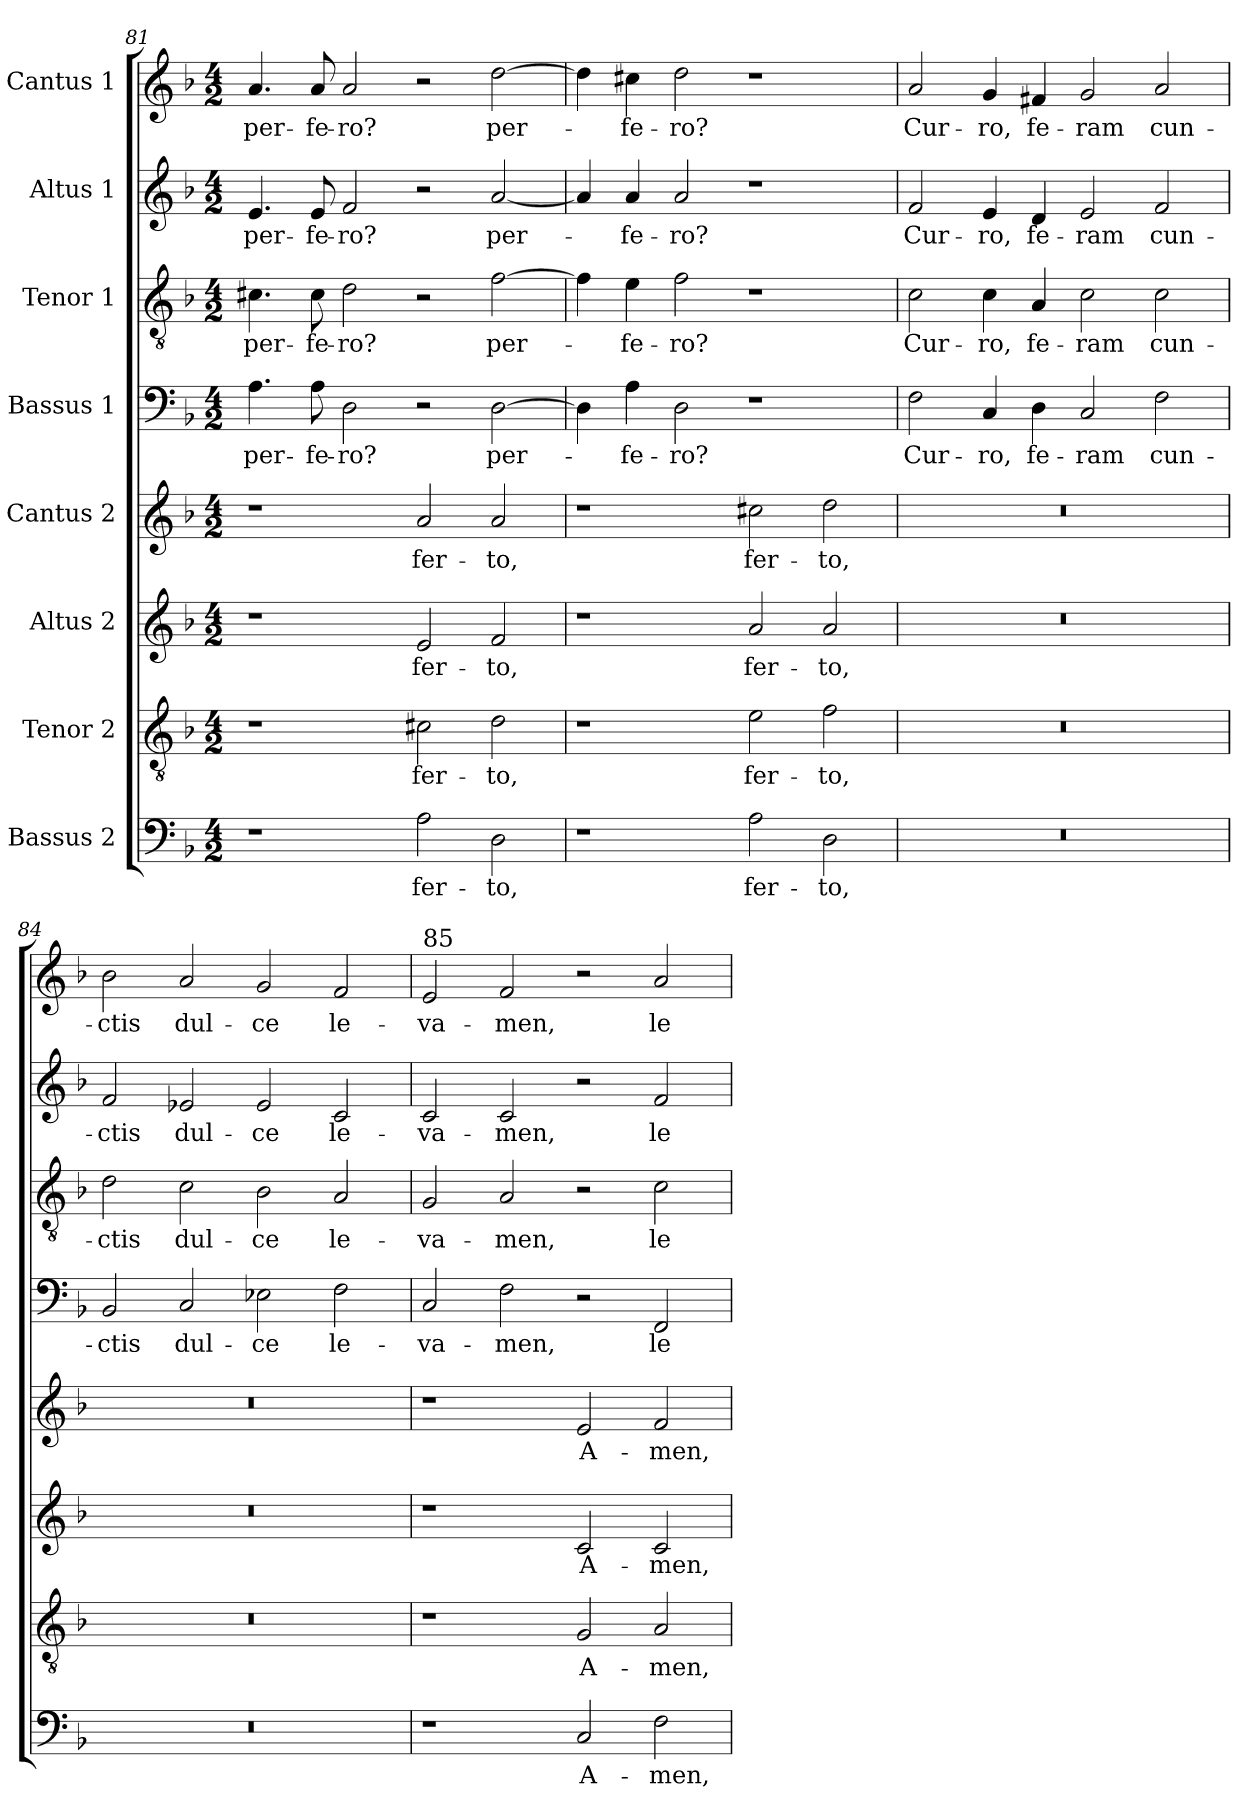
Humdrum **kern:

**kern	**text	**kern	**text	**kern	**text	**kern	**text	**kern	**text	**kern	**text	**kern	**text	**kern	**text
*part8	*part8	*part7	*part7	*part6	*part6	*part5	*part5	*part4	*part4	*part3	*part3	*part2	*part2	*part1	*part1
*staff8	*staff8	*staff7	*staff7	*staff6	*staff6	*staff5	*staff5	*staff4	*staff4	*staff3	*staff3	*staff2	*staff2	*staff1	*staff1
*I"Bassus 2	*	*I"Tenor 2	*	*I"Altus 2	*	*I"Cantus 2	*	*I"Bassus 1	*	*I"Tenor 1	*	*I"Altus 1	*	*I"Cantus 1	*
*clefF4	*	*clefGv2	*	*clefG2	*	*clefG2	*	*clefF4	*	*clefGv2	*	*clefG2	*	*clefG2	*
*k[b-]	*	*k[b-]	*	*k[b-]	*	*k[b-]	*	*k[b-]	*	*k[b-]	*	*k[b-]	*	*k[b-]	*
*M4/2	*	*M4/2	*	*M4/2	*	*M4/2	*	*M4/2	*	*M4/2	*	*M4/2	*	*M4/2	*
=81	=81	=81	=81	=81	=81	=81	=81	=81	=81	=81	=81	=81	=81	=81	=81
!	!	!	!	!	!	!	!	!	!LO:LY:b	!	!LO:LY:b	!	!LO:LY:b	!	!LO:LY:b
1r	.	1r	.	1r	.	1r	.	4.A\	per-	4.c#X\	per-	4.e/	per-	4.a/	per-
!	!	!	!	!	!	!	!	!	!LO:LY:b	!	!LO:LY:b	!	!LO:LY:b	!	!LO:LY:b
.	.	.	.	.	.	.	.	8A\	fe-	8c#\	fe-	8e/	fe-	8a/	fe-
!	!	!	!	!	!	!	!	!	!LO:LY:b	!	!LO:LY:b	!	!LO:LY:b	!	!LO:LY:b
.	.	.	.	.	.	.	.	2D\	ro?	2d\	ro?	2f/	ro?	2a/	ro?
!	!LO:LY:b	!	!LO:LY:b	!	!LO:LY:b	!	!LO:LY:b	!	!	!	!	!	!	!	!
2A\	fer-	2c#X\	fer-	2e/	fer-	2a/	fer-	2r	.	2r	.	2r	.	2r	.
!	!LO:LY:b	!	!LO:LY:b	!	!LO:LY:b	!	!LO:LY:b	!	!LO:LY:b	!	!LO:LY:b	!	!LO:LY:b	!	!LO:LY:b
2D\	to,	2d\	to,	2f/	to,	2a/	to,	[2D\	per-	[2f\	per-	[2a/	per-	[2dd\	per-
=82	=82	=82	=82	=82	=82	=82	=82	=82	=82	=82	=82	=82	=82	=82	=82
1r	.	1r	.	1r	.	1r	.	4D\]	.	4f\]	.	4a/]	.	4dd\]	.
!	!	!	!	!	!	!	!	!	!LO:LY:b	!	!LO:LY:b	!	!LO:LY:b	!	!LO:LY:b
.	.	.	.	.	.	.	.	4A\	fe-	4e\	fe-	4a/	fe-	4cc#X\	fe-
!	!	!	!	!	!	!	!	!	!LO:LY:b	!	!LO:LY:b	!	!LO:LY:b	!	!LO:LY:b
.	.	.	.	.	.	.	.	2D\	ro?	2f\	ro?	2a/	ro?	2dd\	ro?
!	!LO:LY:b	!	!LO:LY:b	!	!LO:LY:b	!	!LO:LY:b	!	!	!	!	!	!	!	!
2A\	fer-	2e\	fer-	2a/	fer-	2cc#X\	fer-	1r	.	1r	.	1r	.	1r	.
!	!LO:LY:b	!	!LO:LY:b	!	!LO:LY:b	!	!LO:LY:b	!	!	!	!	!	!	!	!
2D\	to,	2f\	to,	2a/	to,	2dd\	to,	.	.	.	.	.	.	.	.
=83	=83	=83	=83	=83	=83	=83	=83	=83	=83	=83	=83	=83	=83	=83	=83
!	!	!	!	!	!	!	!	!	!LO:LY:b	!	!LO:LY:b	!	!LO:LY:b	!	!LO:LY:b
0r	.	0r	.	0r	.	0r	.	2F\	Cur-	2c\	Cur-	2f/	Cur-	2a/	Cur-
!	!	!	!	!	!	!	!	!	!LO:LY:b	!	!LO:LY:b	!	!LO:LY:b	!	!LO:LY:b
.	.	.	.	.	.	.	.	4C/	ro,	4c\	ro,	4e/	ro,	4g/	ro,
!	!	!	!	!	!	!	!	!	!LO:LY:b	!	!LO:LY:b	!	!LO:LY:b	!	!LO:LY:b
.	.	.	.	.	.	.	.	4D\	fe-	4A/	fe-	4d/	fe-	4f#X/	fe-
!	!	!	!	!	!	!	!	!	!LO:LY:b	!	!LO:LY:b	!	!LO:LY:b	!	!LO:LY:b
.	.	.	.	.	.	.	.	2C/	ram	2c\	ram	2e/	ram	2g/	ram
!	!	!	!	!	!	!	!	!	!LO:LY:b	!	!LO:LY:b	!	!LO:LY:b	!	!LO:LY:b
.	.	.	.	.	.	.	.	2F\	cun-	2c\	cun-	2f/	cun-	2a/	cun-
!!LO:LB:g=z
=84	=84	=84	=84	=84	=84	=84	=84	=84	=84	=84	=84	=84	=84	=84	=84
!	!	!	!	!	!	!	!	!	!LO:LY:b	!	!LO:LY:b	!	!LO:LY:b	!	!LO:LY:b
0r	.	0r	.	0r	.	0r	.	2BB-/	ctis	2d\	ctis	2f/	ctis	2b-\	ctis
!	!	!	!	!	!	!	!	!	!LO:LY:b	!	!LO:LY:b	!	!LO:LY:b	!	!LO:LY:b
.	.	.	.	.	.	.	.	2C/	dul-	2c\	dul-	2e-X/	dul-	2a/	dul-
!	!	!	!	!	!	!	!	!	!LO:LY:b	!	!LO:LY:b	!	!LO:LY:b	!	!LO:LY:b
.	.	.	.	.	.	.	.	2E-X\	ce	2B-\	ce	2e-/	ce	2g/	ce
!	!	!	!	!	!	!	!	!	!LO:LY:b	!	!LO:LY:b	!	!LO:LY:b	!	!LO:LY:b
.	.	.	.	.	.	.	.	2F\	le-	2A/	le-	2c/	le-	2f/	le-
=85	=85	=85	=85	=85	=85	=85	=85	=85	=85	=85	=85	=85	=85	=85	=85
!	!	!	!	!	!	!	!	!	!	!	!	!	!	!LO:TX:a:t=85	!
!	!	!	!	!	!	!	!	!	!LO:LY:b	!	!LO:LY:b	!	!LO:LY:b	!	!LO:LY:b
1r	.	1r	.	1r	.	1r	.	2C/	va-	2G/	va-	2c/	va-	2e/	va-
!	!	!	!	!	!	!	!	!	!LO:LY:b	!	!LO:LY:b	!	!LO:LY:b	!	!LO:LY:b
.	.	.	.	.	.	.	.	2F\	men,	2A/	men,	2c/	men,	2f/	men,
!	!LO:LY:b	!	!LO:LY:b	!	!LO:LY:b	!	!LO:LY:b	!	!	!	!	!	!	!	!
2C/	A-	2G/	A-	2c/	A-	2e/	A-	2r	.	2r	.	2r	.	2r	.
!	!LO:LY:b	!	!LO:LY:b	!	!LO:LY:b	!	!LO:LY:b	!	!LO:LY:b	!	!LO:LY:b	!	!LO:LY:b	!	!LO:LY:b
2F\	men,	2A/	men,	2c/	men,	2f/	men,	2FF/	le-	2c\	le-	2f/	le-	2a/	le-
=	=	=	=	=	=	=	=	=	=	=	=	=	=	=	=
*-	*-	*-	*-	*-	*-	*-	*-	*-	*-	*-	*-	*-	*-	*-	*-
